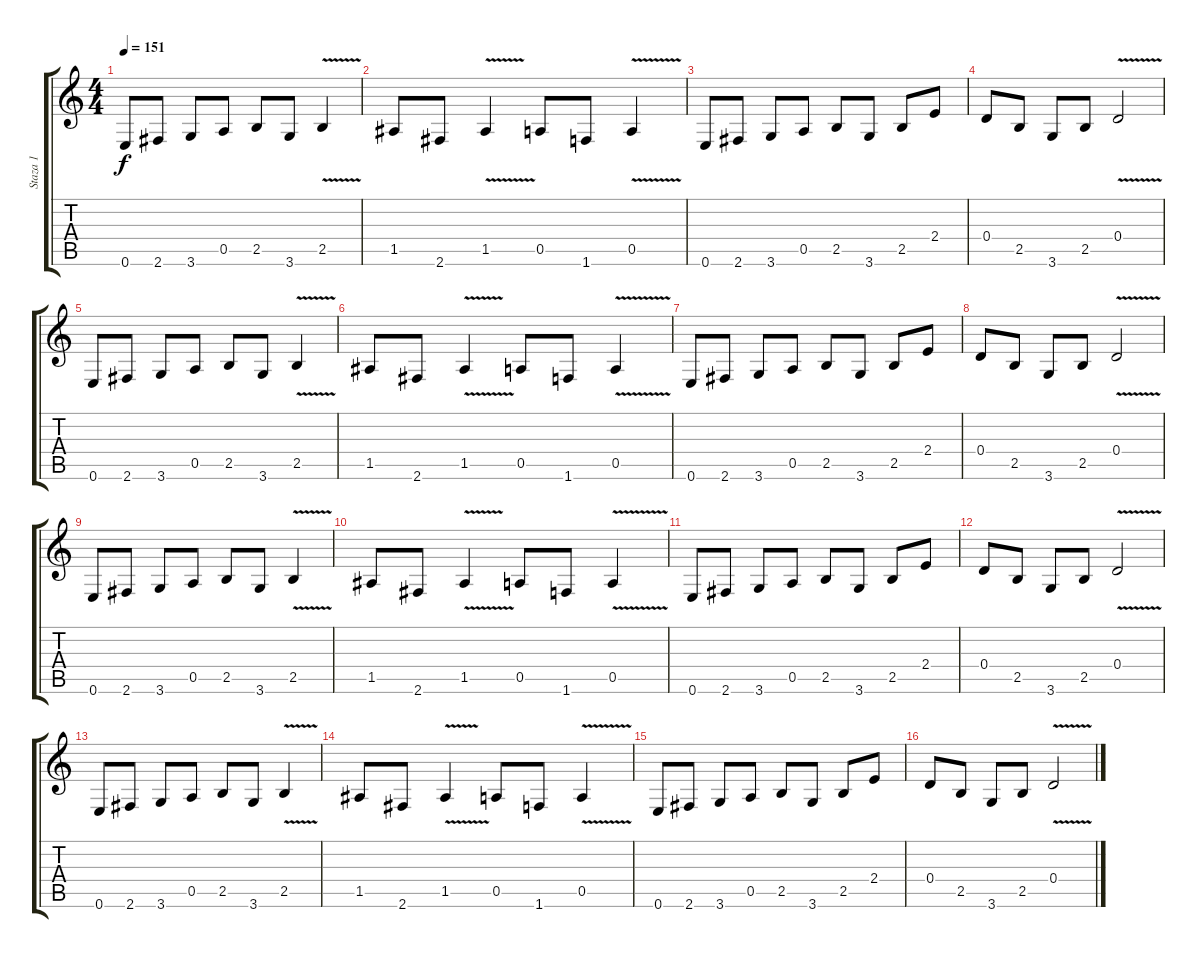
\track ("Staza 1" "Staza 1") {instrument distortionguitar}
\staff {score tabs}
\tuning (E4 B3 G3 D3 A2 E2) {hide}
\ts (4 4)
\tempo 151
\clef g2
\ks c
0.6.8{dy f instrument distortionguitar} 2.6.8 3.6.8 0.5.8 2.5.8 3.6.8 2.5{v}.4 |
1.5.8 2.6.8 1.5{v}.4 0.5.8 1.6.8 0.5{v}.4 |
0.6.8 2.6.8 3.6.8 0.5.8 2.5.8 3.6.8 2.5.8 2.4.8 |
0.4.8 2.5.8 3.6.8 2.5.8 0.4{v}.2 |
0.6.8 2.6.8 3.6.8 0.5.8 2.5.8 3.6.8 2.5{v}.4 |
1.5.8 2.6.8 1.5{v}.4 0.5.8 1.6.8 0.5{v}.4 |
0.6.8 2.6.8 3.6.8 0.5.8 2.5.8 3.6.8 2.5.8 2.4.8 |
0.4.8 2.5.8 3.6.8 2.5.8 0.4{v}.2 |
0.6.8 2.6.8 3.6.8 0.5.8 2.5.8 3.6.8 2.5{v}.4 |
1.5.8 2.6.8 1.5{v}.4 0.5.8 1.6.8 0.5{v}.4 |
0.6.8 2.6.8 3.6.8 0.5.8 2.5.8 3.6.8 2.5.8 2.4.8 |
0.4.8 2.5.8 3.6.8 2.5.8 0.4{v}.2 |
0.6.8 2.6.8 3.6.8 0.5.8 2.5.8 3.6.8 2.5{v}.4 |
1.5.8 2.6.8 1.5{v}.4 0.5.8 1.6.8 0.5{v}.4 |
0.6.8 2.6.8 3.6.8 0.5.8 2.5.8 3.6.8 2.5.8 2.4.8 |
0.4.8 2.5.8 3.6.8 2.5.8 0.4{v}.2
